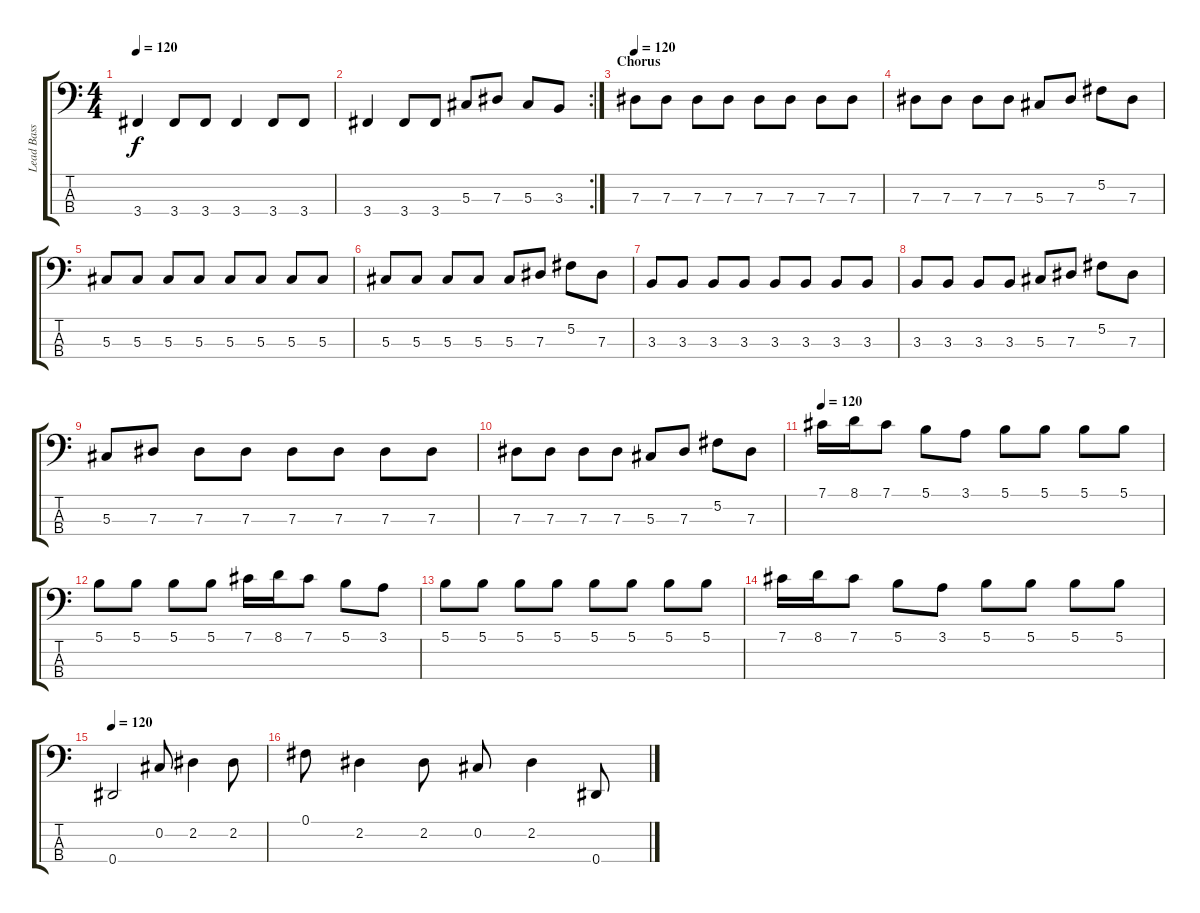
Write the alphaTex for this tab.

\track ("Lead Bass" "Lead Bass") {instrument electricbassfinger}
\staff {score tabs}
\tuning (Gb2 Db2 Ab1 Eb1) {hide}
\ts (4 4)
\tempo 120
\clef f4
\ks c
3.4.4{dy f} 3.4.8 3.4.8 3.4.4 3.4.8 3.4.8 |
\rc 2
3.4.4 3.4.8 3.4.8 5.3.8 7.3.8 5.3.8 3.3.8 |
\section ("" "Chorus")
\tempo 120
7.3.8 7.3.8 7.3.8 7.3.8 7.3.8 7.3.8 7.3.8 7.3.8 |
7.3.8 7.3.8 7.3.8 7.3.8 5.3.8 7.3.8 5.2.8 7.3.8 |
5.3.8 5.3.8 5.3.8 5.3.8 5.3.8 5.3.8 5.3.8 5.3.8 |
5.3.8 5.3.8 5.3.8 5.3.8 5.3.8 7.3.8 5.2.8 7.3.8 |
3.3.8 3.3.8 3.3.8 3.3.8 3.3.8 3.3.8 3.3.8 3.3.8 |
3.3.8 3.3.8 3.3.8 3.3.8 5.3.8 7.3.8 5.2.8 7.3.8 |
5.3.8 7.3.8 7.3.8 7.3.8 7.3.8 7.3.8 7.3.8 7.3.8 |
7.3.8 7.3.8 7.3.8 7.3.8 5.3.8 7.3.8 5.2.8 7.3.8 |
\tempo 120
7.1.16{instrument distortionguitar} 8.1.16 7.1.8 5.1.8 3.1.8 5.1.8 5.1.8 5.1.8 5.1.8 |
5.1.8 5.1.8 5.1.8 5.1.8 7.1.16 8.1.16 7.1.8 5.1.8 3.1.8 |
5.1.8 5.1.8 5.1.8 5.1.8 5.1.8 5.1.8 5.1.8 5.1.8 |
7.1.16 8.1.16 7.1.8 5.1.8 3.1.8 5.1.8 5.1.8 5.1.8 5.1.8 |
\tempo 120
0.4.2{instrument electricbassfinger} 0.2.8 2.2.4 2.2.8 |
0.1.8 2.2.4 2.2.8 0.2.8 2.2.4 0.4.8
